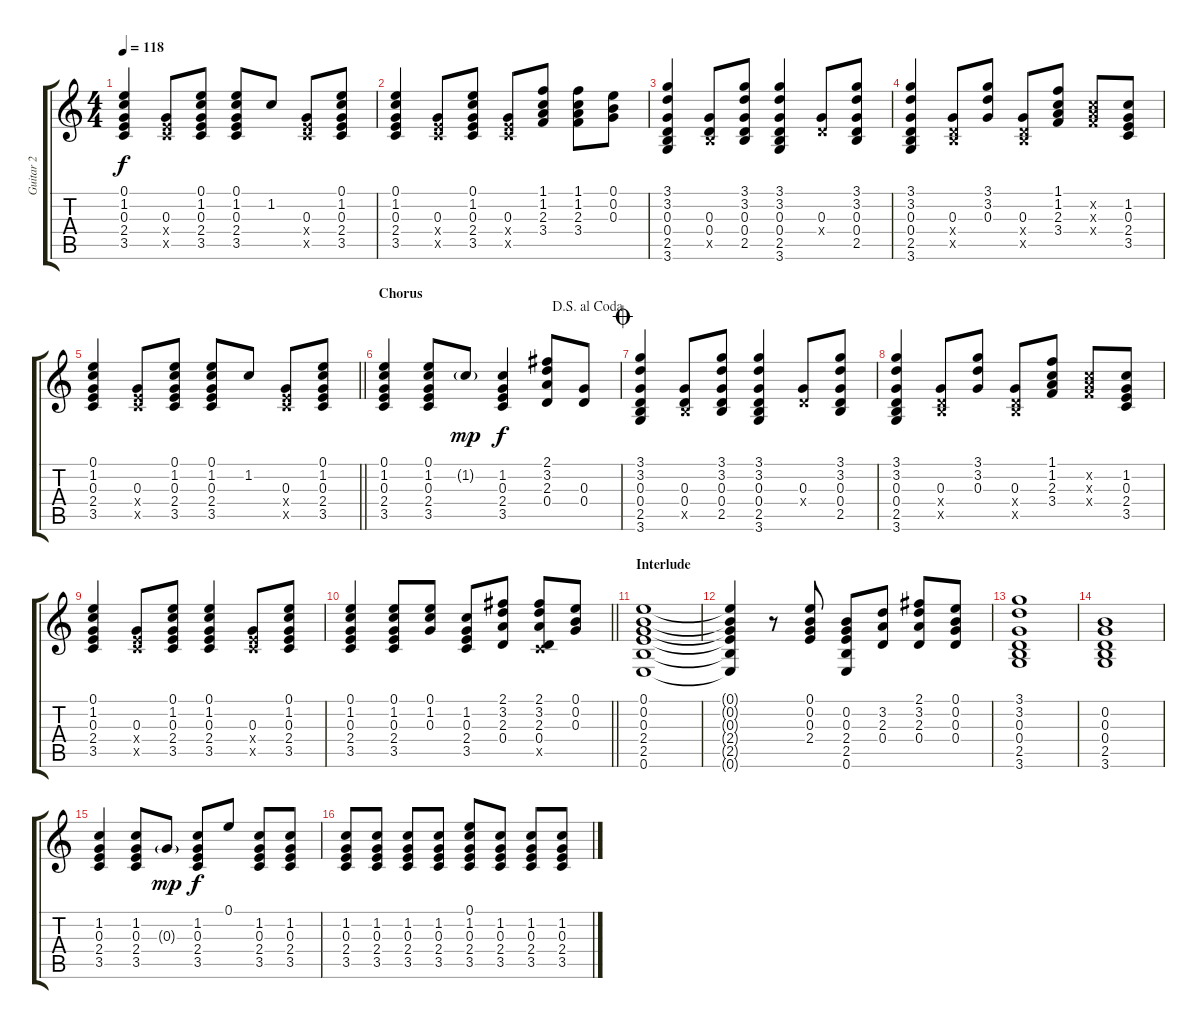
\track ("Guitar 2" "Guitar 2") {instrument acousticguitarsteel}
\staff {score tabs}
\tuning (E4 B3 G3 D3 A2 E2) {hide}
\ts (4 4)
\tempo 118
\clef g2
\ks c
(0.1 1.2 0.3 2.4 3.5).4{dy f} (0.3 2.4{x} 3.5{x}).8 (0.1 1.2 0.3 2.4 3.5).8 (0.1 1.2 0.3 2.4 3.5).8 1.2.8 (0.3 2.4{x} 3.5{x}).8 (0.1 1.2 0.3 2.4 3.5).8 |
(0.1 1.2 0.3 2.4 3.5).4 (0.3 2.4{x} 3.5{x}).8 (0.1 1.2 0.3 2.4 3.5).8 (0.3 2.4{x} 3.5{x}).8 (1.1 1.2 2.3 3.4).8 (1.1 1.2 2.3 3.4).8 (0.1 0.2 0.3).8 |
(3.1 3.2 0.3 0.4 2.5 3.6).4 (0.3 0.4 2.5{x}).8 (3.1 3.2 0.3 0.4 2.5).8 (3.1 3.2 0.3 0.4 2.5 3.6).4 (0.3 0.4{x}).8 (3.1 3.2 0.3 0.4 2.5).8 |
(3.1 3.2 0.3 0.4 2.5 3.6).4 (0.3 0.4{x} 2.5{x}).8 (3.1 3.2 0.3).8 (0.3 0.4{x} 2.5{x}).8 (1.1 1.2 2.3 3.4).8 (1.2{x} 2.3{x} 3.4{x}).8 (1.2 0.3 2.4 3.5).8 |
\barLineRight lightlight
(0.1 1.2 0.3 2.4 3.5).4 (0.3 2.4{x} 3.5{x}).8 (0.1 1.2 0.3 2.4 3.5).8 (0.1 1.2 0.3 2.4 3.5).8 1.2.8 (0.3 2.4{x} 3.5{x}).8 (0.1 1.2 0.3 2.4 3.5).8 |
\section ("" "Chorus")
\jump dalsegnoalcoda
(0.1 1.2 0.3 2.4 3.5).4 (0.1 1.2 0.3 2.4 3.5).8 1.2{g}.8{dy mp} (1.2 0.3 2.4 3.5).4{dy f} (2.1 3.2 2.3 0.4).8 (0.3 0.4).8 |
\jump coda
(3.1 3.2 0.3 0.4 2.5 3.6).4 (0.3 0.4 2.5{x}).8 (3.1 3.2 0.3 0.4 2.5).8 (3.1 3.2 0.3 0.4 2.5 3.6).4 (0.3 0.4{x}).8 (3.1 3.2 0.3 0.4 2.5).8 |
(3.1 3.2 0.3 0.4 2.5 3.6).4 (0.3 0.4{x} 2.5{x}).8 (3.1 3.2 0.3).8 (0.3 0.4{x} 2.5{x}).8 (1.1 1.2 2.3 3.4).8 (1.2{x} 2.3{x} 3.4{x}).8 (1.2 0.3 2.4 3.5).8 |
(0.1 1.2 0.3 2.4 3.5).4 (0.3 2.4{x} 3.5{x}).8 (0.1 1.2 0.3 2.4 3.5).8 (0.1 1.2 0.3 2.4 3.5).4 (0.3 2.4{x} 3.5{x}).8 (0.1 1.2 0.3 2.4 3.5).8 |
\barLineRight lightlight
(0.1 1.2 0.3 2.4 3.5).4 (0.1 1.2 0.3 2.4 3.5).8 (0.1 1.2 0.3).8 (1.2 0.3 2.4 3.5).8 (2.1 3.2 2.3 0.4).8 (2.1 3.2 2.3 0.4 3.5{x}).8 (0.1 0.2 0.3).8 |
\section ("" "Interlude")
(0.1 0.2 0.3 2.4 2.5 0.6).1 |
(0.1{t} 0.2{t} 0.3{t} 2.4{t} 2.5{t} 0.6{t}).4 r.8 (0.1 0.2 0.3 2.4).8 (0.2 0.3 2.4 2.5 0.6).8 (3.2 2.3 0.4).8 (2.1 3.2 2.3 0.4).8 (0.1 0.2 0.3 0.4).8 |
(3.1 3.2 0.3 0.4 2.5 3.6).1 |
(0.2 0.3 0.4 2.5 3.6).1 |
(1.2 0.3 2.4 3.5).4 (1.2 0.3 2.4 3.5).8 0.3{g}.8{dy mp} (1.2 0.3 2.4 3.5).8{dy f} 0.1.8 (1.2 0.3 2.4 3.5).8 (1.2 0.3 2.4 3.5).8 |
(1.2 0.3 2.4 3.5).8 (1.2 0.3 2.4 3.5).8 (1.2 0.3 2.4 3.5).8 (1.2 0.3 2.4 3.5).8 (0.1 1.2 0.3 2.4 3.5).8 (1.2 0.3 2.4 3.5).8 (1.2 0.3 2.4 3.5).8 (1.2 0.3 2.4 3.5).8
